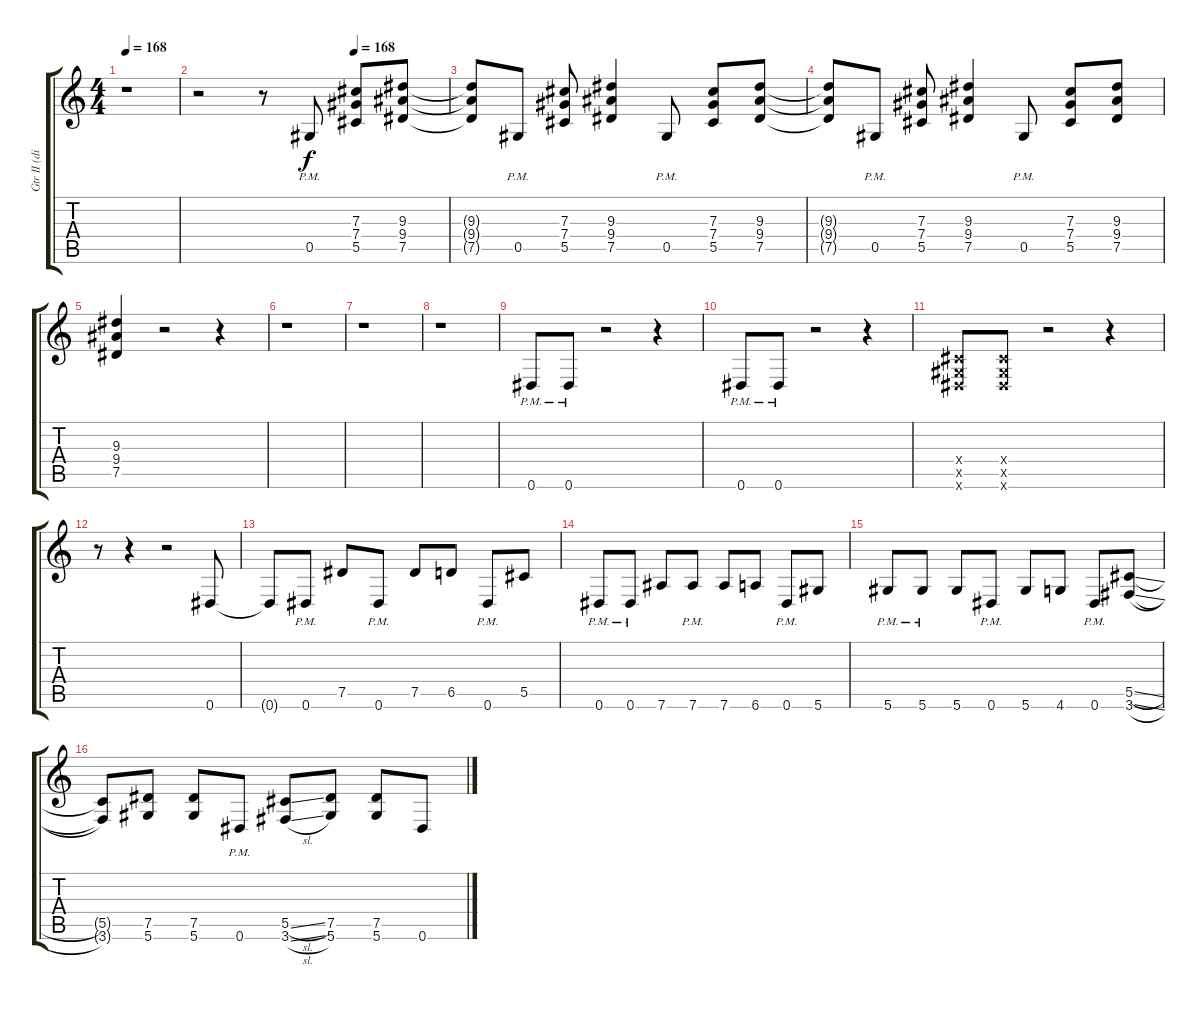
\track ("Gtr II (dis)" "Gtr II (di") {instrument distortionguitar}
\staff {score tabs}
\tuning (Eb4 Bb3 Gb3 Db3 Ab2 Eb2) {hide}
\ts (4 4)
\tempo 168
\clef g2
\ks c
r.1{dy f} |
\tempo (168 0.625)
r.2 r.8 0.5{pm}.8 (7.3 7.4 5.5).8 (9.3 9.4 7.5).8 |
(9.3{t} 9.4{t} 7.5{t}).8 0.5{pm}.8 (7.3 7.4 5.5).8 (9.3 9.4 7.5).4 0.5{pm}.8 (7.3 7.4 5.5).8 (9.3 9.4 7.5).8 |
(9.3{t} 9.4{t} 7.5{t}).8 0.5{pm}.8 (7.3 7.4 5.5).8 (9.3 9.4 7.5).4 0.5{pm}.8 (7.3 7.4 5.5).8 (9.3 9.4 7.5).8 |
(9.3 9.4 7.5).4 r.2 r.4 |
r.1 |
r.1 |
r.1 |
0.6{pm}.8 0.6{pm}.8 r.2 r.4 |
0.6{pm}.8 0.6{pm}.8 r.2 r.4 |
(0.4{x} 0.5{x} 0.6{x}).8 (0.4{x} 0.5{x} 0.6{x}).8 r.2 r.4 |
r.8 r.4 r.2 0.6.8 |
0.6{t}.8 0.6{pm}.8 7.5.8 0.6{pm}.8 7.5.8 6.5.8 0.6{pm}.8 5.5.8 |
0.6{pm}.8 0.6{pm}.8 7.6.8 7.6{pm}.8 7.6.8 6.6.8 0.6{pm}.8 5.6.8 |
5.6{pm}.8 5.6{pm}.8 5.6.8 0.6{pm}.8 5.6.8 4.6.8 0.6{pm}.8 (5.5{sl} 3.6{sl}).8 |
(5.5{t} 3.6{t}).8 (7.5 5.6).8 (7.5 5.6).8 0.6{pm}.8 (5.5{sl} 3.6{sl}).8 (7.5 5.6).8 (7.5 5.6).8 0.6.8
